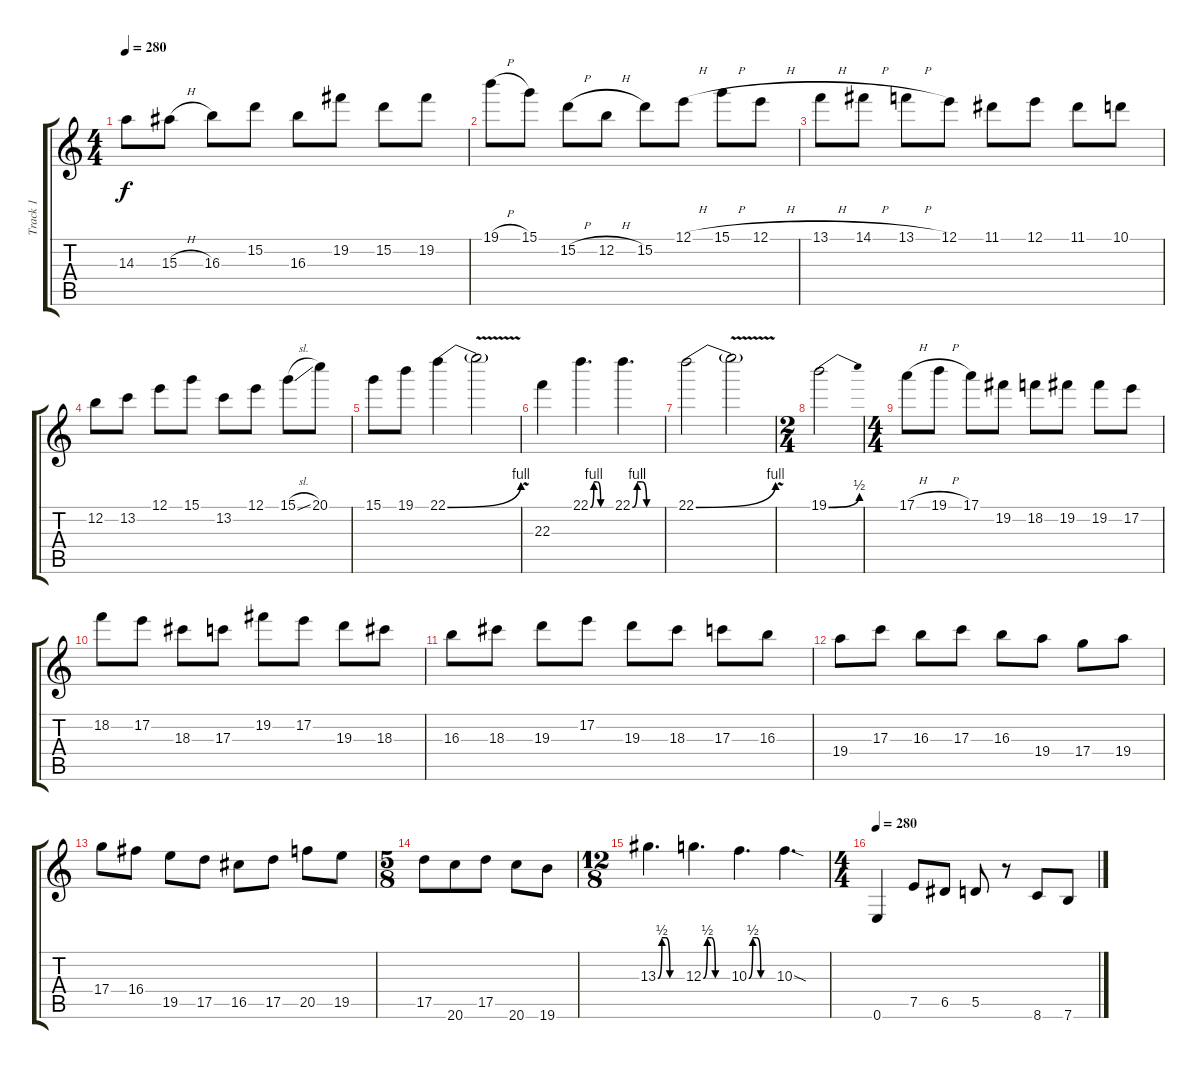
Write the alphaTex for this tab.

\track ("Track 1" "Track 1") {instrument distortionguitar}
\staff {score tabs}
\tuning (E4 B3 G3 D3 A2 E2) {hide}
\ts (4 4)
\tempo 280
\clef g2
\ks c
14.3.8{dy f} 15.3{h}.8 16.3.8 15.2.8 16.3.8 19.2.8 15.2.8 19.2.8 |
19.1{h}.8 15.1.8 15.2{h}.8 12.2{h}.8 15.2.8 12.1{h}.8 15.1{h}.8 12.1{h}.8 |
13.1{h}.8 14.1{h}.8 13.1{h}.8 12.1.8 11.1.8 12.1.8 11.1.8 10.1.8 |
12.2.8 13.2.8 12.1.8 15.1.8 13.2.8 12.1.8 15.1{sl}.8 20.1.8 |
15.1.8 19.1.8 22.1{be (bend 0 0 60 4)}.4 22.1{v t}.2 |
22.3.4 22.1{be (custom 0 0 10 4 20 4 30 0 60 0)}.4{d} 22.1{be (custom 0 0 10 4 20 4 30 0 60 0)}.4{d} |
22.1{be (bend 0 0 60 4)}.2 22.1{v t}.2 |
\ts (2 4)
19.1{be (bend 0 0 60 2)}.2 |
\ts (4 4)
17.1{h}.8 19.1{h}.8 17.1.8 19.2.8 18.2.8 19.2.8 19.2.8 17.2.8 |
18.2.8 17.2.8 18.3.8 17.3.8 19.2.8 17.2.8 19.3.8 18.3.8 |
16.3.8 18.3.8 19.3.8 17.2.8 19.3.8 18.3.8 17.3.8 16.3.8 |
19.4.8 17.3.8 16.3.8 17.3.8 16.3.8 19.4.8 17.4.8 19.4.8 |
17.4.8 16.4.8 19.5.8 17.5.8 16.5.8 17.5.8 20.5.8 19.5.8 |
\ts (5 8)
17.5.8 20.6.8 17.5.8 20.6.8 19.6.8 |
\ts (12 8)
13.3{be (custom 0 0 10 2 20 2 30 0 60 0)}.4{d} 12.3{be (custom 0 0 10 2 20 2 30 0 60 0)}.4{d} 10.3{be (custom 0 0 10 2 20 2 30 0 60 0)}.4{d} 10.3{sod}.4{d} |
\ts (4 4)
\tempo 280
0.6.4 7.5.8 6.5.8 5.5.8 r.8 8.6.8 7.6.8
